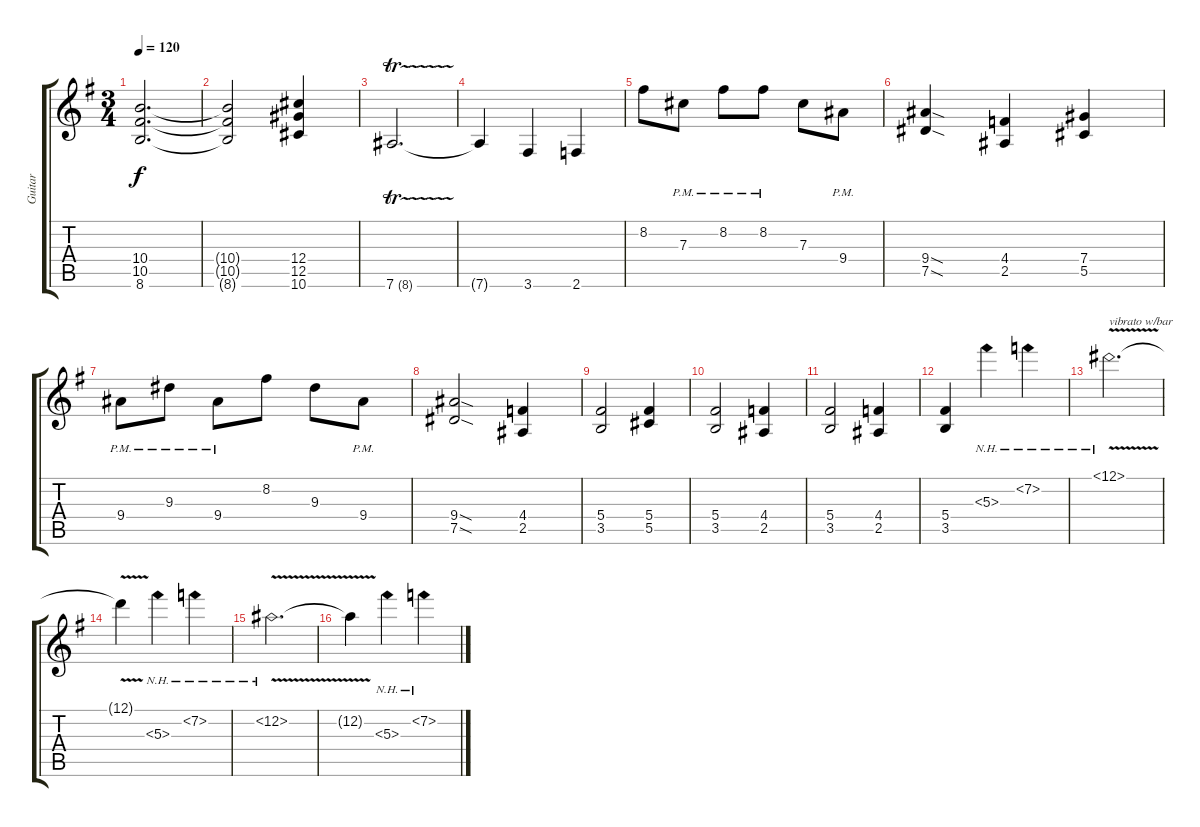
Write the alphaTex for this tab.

\track ("Guitar" "Guitar") {instrument acousticguitarsteel}
\staff {score tabs}
\tuning (Eb4 Bb3 Gb3 Db3 Ab2 Eb2) {hide}
\ts (3 4)
\tempo 120
\clef g2
\ks g
(10.4 10.5 8.6).2{d dy f} |
(10.4{t} 10.5{t} 8.6{t}).2 (12.4 12.5 10.6).4 |
7.6{tr (8 32)}.2{d} |
7.6{t}.4 3.6.4 2.6.4 |
8.2.8 7.3{pm}.8 8.2{pm}.8 8.2{pm}.8 7.3.8 9.4{pm}.8 |
(9.4{sod} 7.5{sod}).4 (4.4 2.5).4 (7.4 5.5).4 |
9.4{pm}.8 9.3{pm}.8 9.4{pm}.8 8.2.8 9.3.8 9.4{pm}.8 |
(9.4{sod} 7.5{sod}).2 (4.4 2.5).4 |
(5.4 3.5).2 (5.4 5.5).4 |
(5.4 3.5).2 (4.4 2.5).4 |
(5.4 3.5).2 (4.4 2.5).4 |
(5.4 3.5).4 5.3{nh}.4 7.2{nh}.4 |
12.1{nh v}.2{d txt "vibrato w/bar"} |
12.1{t}.4 5.3{nh}.4 7.2{nh}.4 |
12.2{nh v}.2{d} |
12.2{t}.4 5.3{nh}.4 7.2{nh}.4
